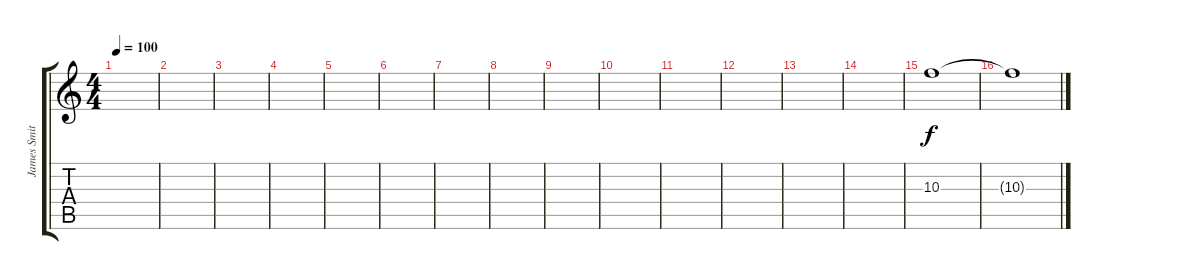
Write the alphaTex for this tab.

\track ("James Smith (2)" "James Smit") {instrument distortionguitar}
\staff {score tabs}
\tuning (E4 B3 G3 D3 A2 D2) {hide}
\ts (4 4)
\tempo 100
\clef g2
\ks c
|
|
|
|
|
|
|
|
|
|
|
|
|
|
10.3.1 |
10.3{t}.1
